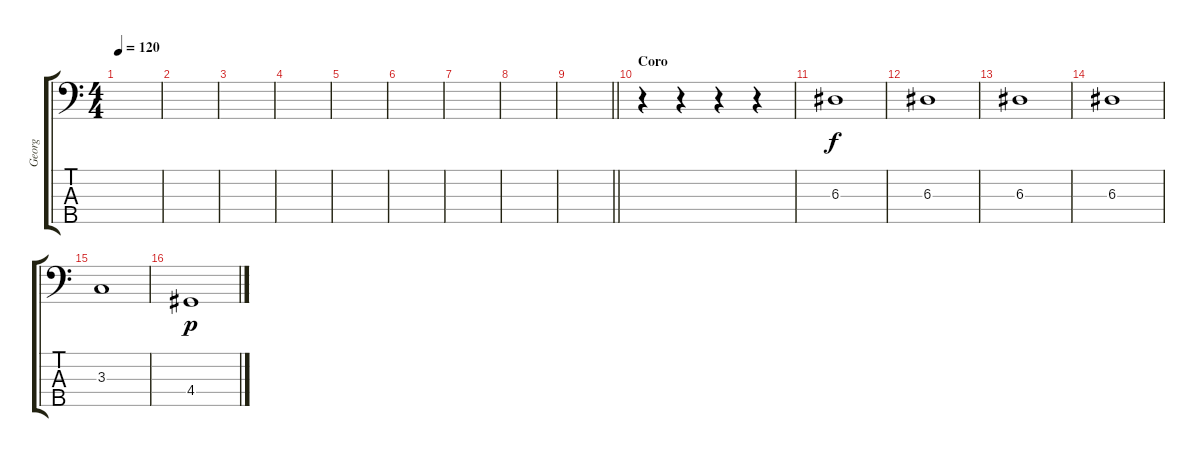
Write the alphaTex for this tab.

\track ("Georg" "Georg") {instrument electricbassfinger}
\staff {score tabs}
\tuning (G2 D2 A1 E1 B0) {hide}
\ts (4 4)
\tempo 120
\clef f4
\ks c
|
|
|
|
|
|
|
|
\barLineRight lightlight
|
\section ("" "Coro")
r.4 r.4 r.4 r.4 |
6.3.1 |
6.3.1 |
6.3.1 |
6.3.1 |
3.3.1 |
4.4.1{dy p}
